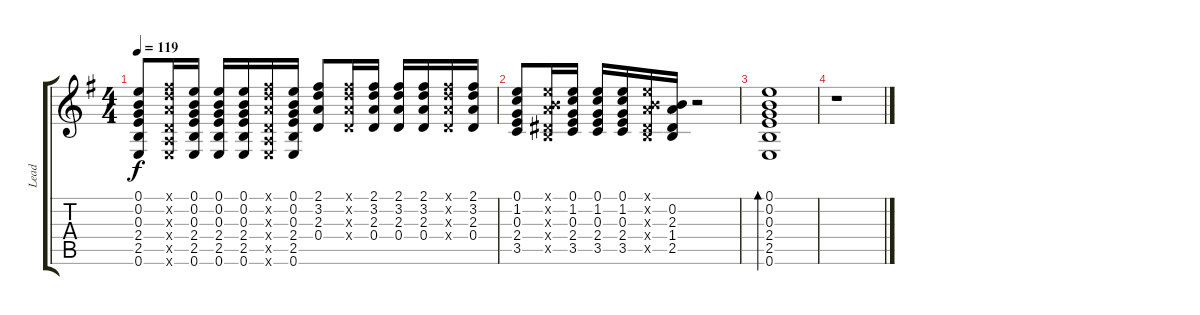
\track ("Lead" "Lead") {instrument acousticguitarnylon}
\staff {score tabs}
\tuning (E4 B3 G3 D3 A2 E2) {hide}
\ts (4 4)
\tempo 119
\clef g2
\ks eminor
(0.1 0.2 0.3 2.4 2.5 0.6).8{dy f} (2.1{x} 3.2{x} 2.3{x} 0.4{x} 0.5{x} 0.6{x}).16 (0.1 0.2 0.3 2.4 2.5 0.6).16 (0.1 0.2 0.3 2.4 2.5 0.6).16 (0.1 0.2 0.3 2.4 2.5 0.6).16 (2.1{x} 3.2{x} 2.3{x} 0.4{x} 0.5{x} 0.6{x}).16 (0.1 0.2 0.3 2.4 2.5 0.6).16 (2.1 3.2 2.3 0.4).8 (2.1{x} 3.2{x} 2.3{x} 0.4{x}).16 (2.1 3.2 2.3 0.4).16 (2.1 3.2 2.3 0.4).16 (2.1 3.2 2.3 0.4).16 (2.1{x} 3.2{x} 2.3{x} 0.4{x}).16 (2.1 3.2 2.3 0.4).16 |
(0.1 1.2 0.3 2.4 3.5).8 (0.1{x} 0.2{x} 2.3{x} 1.4{x} 2.5{x}).16 (0.1 1.2 0.3 2.4 3.5).16 (0.1 1.2 0.3 2.4 3.5).16 (0.1 1.2 0.3 2.4 3.5).16 (0.1{x} 0.2{x} 2.3{x} 1.4{x} 2.5{x}).16 (0.2 2.3 1.4 2.5).16 r.2 |
(0.1 0.2 0.3 2.4 2.5 0.6).1{bd 120} |
r.1
